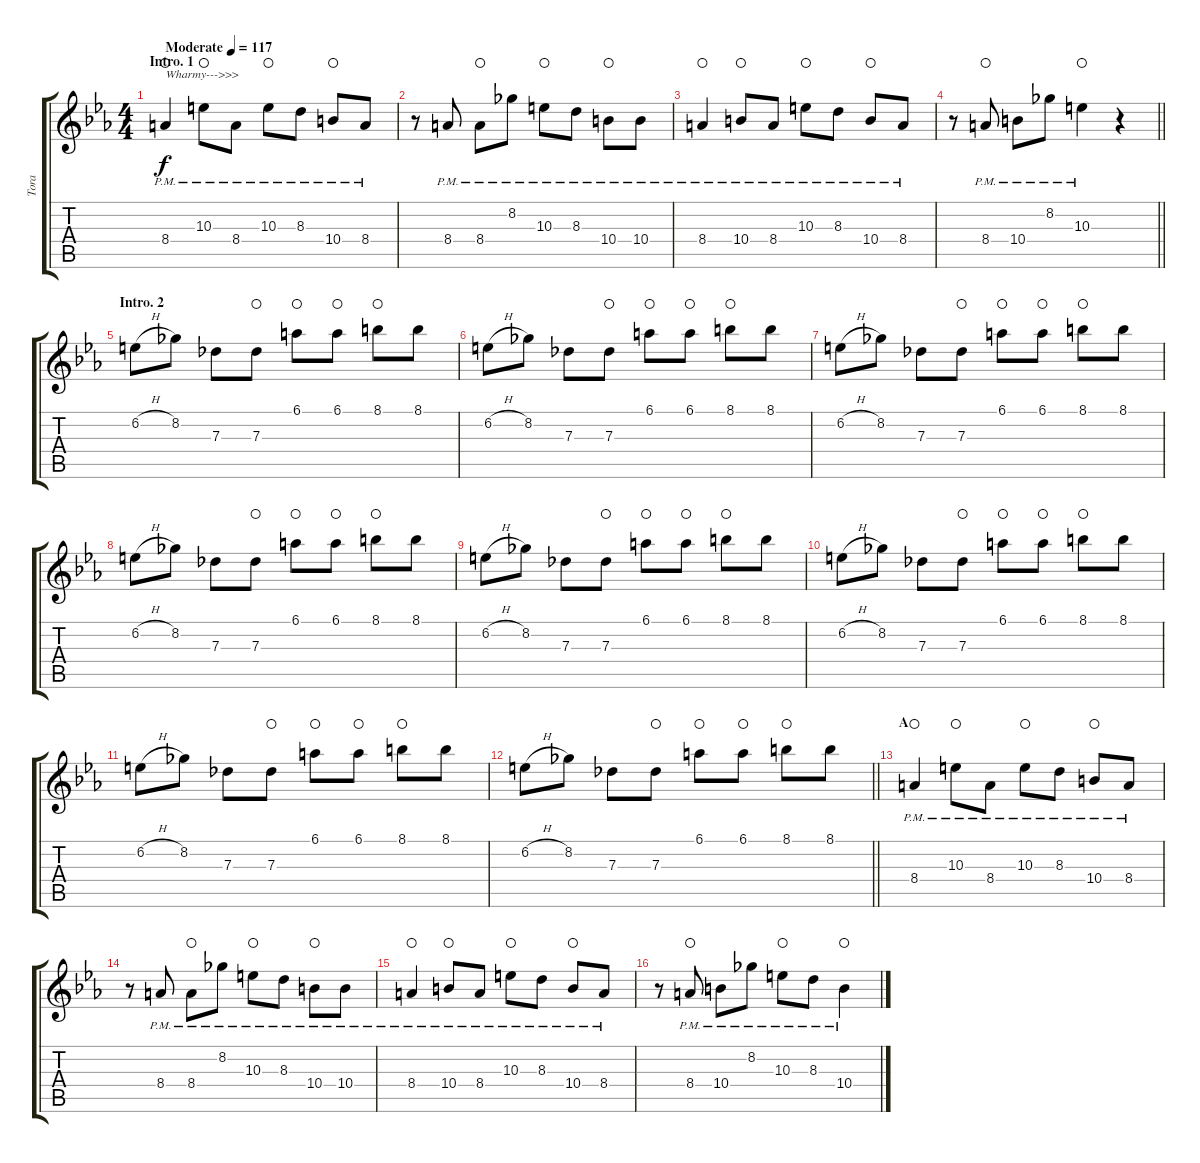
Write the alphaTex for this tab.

\track ("Tora" "Tora") {instrument distortionguitar}
\staff {score tabs}
\tuning (Eb4 Bb3 Gb3 Db3 Ab2 Eb2) {hide}
\ts (4 4)
\section ("" "Intro. 1")
\tempo (117 "Moderate")
\clef g2
\ks eb
8.4{pm}.4{txt "Wharmy--->>>" dy f instrument distortionguitar waho} 10.3{pm}.8{waho} 8.4{pm}.8 10.3{pm}.8{waho} 8.3{pm}.8 10.4{pm}.8{waho} 8.4{pm}.8 |
r.8 8.4{pm}.8 8.4{pm}.8{waho} 8.2{pm}.8 10.3{pm}.8{waho} 8.3{pm}.8 10.4{pm}.8{waho} 10.4{pm}.8 |
8.4{pm}.4{waho} 10.4{pm}.8{waho} 8.4{pm}.8 10.3{pm}.8{waho} 8.3{pm}.8 10.4{pm}.8{waho} 8.4{pm}.8 |
\barLineRight lightlight
r.8 8.4{pm}.8{waho} 10.4{pm}.8 8.2{pm}.8 10.3{pm}.4{waho} r.4 |
\section ("" "Intro. 2")
6.2{h}.8{volume 11 balance 9} 8.2.8 7.3.8 7.3.8{waho} 6.1.8{waho} 6.1.8{waho} 8.1.8{waho} 8.1.8 |
6.2{h}.8 8.2.8 7.3.8 7.3.8{waho} 6.1.8{waho} 6.1.8{waho} 8.1.8{waho} 8.1.8 |
6.2{h}.8 8.2.8 7.3.8 7.3.8{waho} 6.1.8{waho} 6.1.8{waho} 8.1.8{waho} 8.1.8 |
6.2{h}.8 8.2.8 7.3.8 7.3.8{waho} 6.1.8{waho} 6.1.8{waho} 8.1.8{waho} 8.1.8 |
6.2{h}.8 8.2.8 7.3.8 7.3.8{waho} 6.1.8{waho} 6.1.8{waho} 8.1.8{waho} 8.1.8 |
6.2{h}.8 8.2.8 7.3.8 7.3.8{waho} 6.1.8{waho} 6.1.8{waho} 8.1.8{waho} 8.1.8 |
6.2{h}.8 8.2.8 7.3.8 7.3.8{waho} 6.1.8{waho} 6.1.8{waho} 8.1.8{waho} 8.1.8 |
\barLineRight lightlight
6.2{h}.8 8.2.8 7.3.8 7.3.8{waho} 6.1.8{waho} 6.1.8{waho} 8.1.8{waho} 8.1.8 |
\section ("" "A")
8.4{pm}.4{volume 10 balance 14 waho} 10.3{pm}.8{waho} 8.4{pm}.8 10.3{pm}.8{waho} 8.3{pm}.8 10.4{pm}.8{waho} 8.4{pm}.8 |
r.8 8.4{pm}.8 8.4{pm}.8{waho} 8.2{pm}.8 10.3{pm}.8{waho} 8.3{pm}.8 10.4{pm}.8{waho} 10.4{pm}.8 |
8.4{pm}.4{waho} 10.4{pm}.8{waho} 8.4{pm}.8 10.3{pm}.8{waho} 8.3{pm}.8 10.4{pm}.8{waho} 8.4{pm}.8 |
r.8 8.4{pm}.8{waho} 10.4{pm}.8 8.2{pm}.8 10.3{pm}.8{waho} 8.3{pm}.8 10.4{pm}.4{waho}
